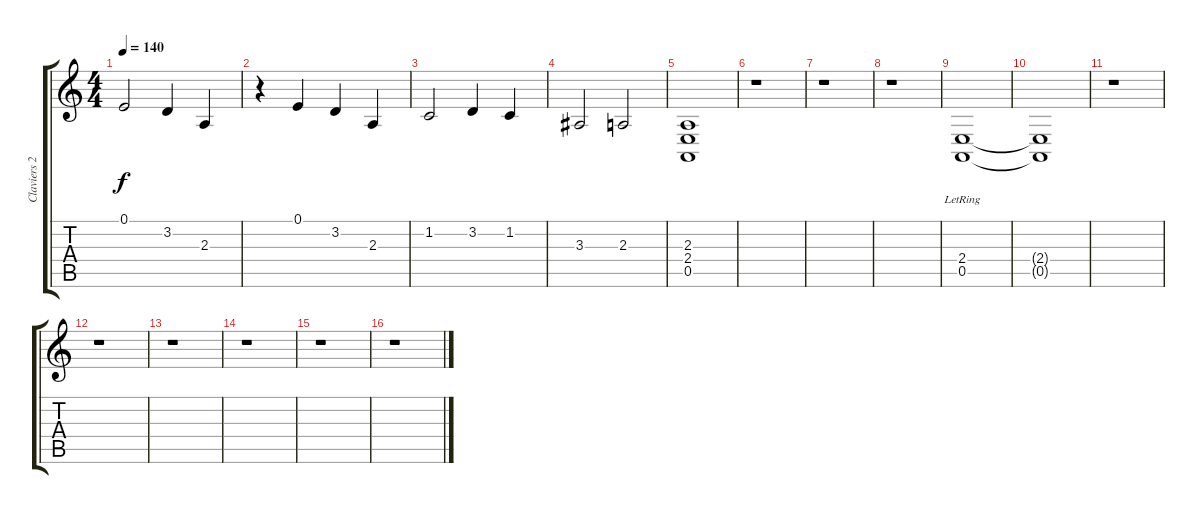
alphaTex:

\track ("Claviers 2" "Claviers 2") {instrument fx5brightness}
\staff {score tabs}
\tuning (E4 B3 G3 D3 A2 E2) {hide}
\ts (4 4)
\tempo 140
\clef g2
\ks c
0.1.2{dy f} 3.2.4 2.3.4 |
r.4 0.1.4 3.2.4 2.3.4 |
1.2.2 3.2.4 1.2.4 |
3.3.2 2.3.2 |
(2.3 2.4 0.5).1 |
r.1 |
r.1 |
r.1 |
(2.4{lr} 0.5{lr}).1 |
(2.4{t} 0.5{t}).1 |
r.1 |
r.1 |
r.1 |
r.1 |
r.1 |
r.1
